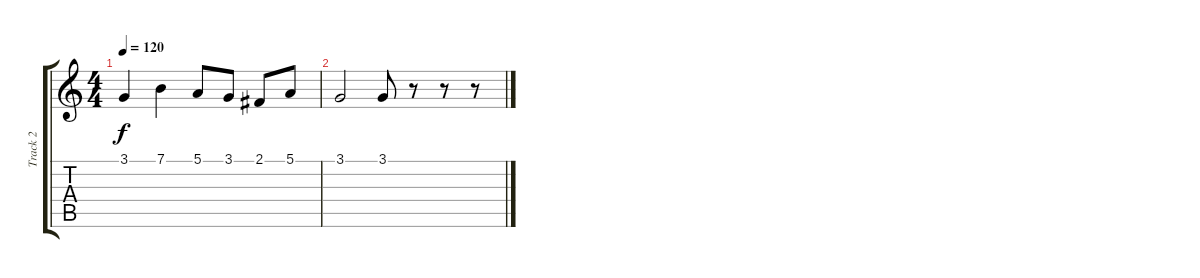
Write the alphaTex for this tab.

\track ("Track 2" "Track 2") {instrument oboe}
\staff {score tabs}
\tuning (E4 B3 G3 D3 A2 E2) {hide}
\ts (4 4)
\tempo 120
\clef g2
\ks c
3.1.4{dy f} 7.1.4 5.1.8 3.1.8 2.1.8 5.1.8 |
3.1.2 3.1.8 r.8 r.8 r.8
